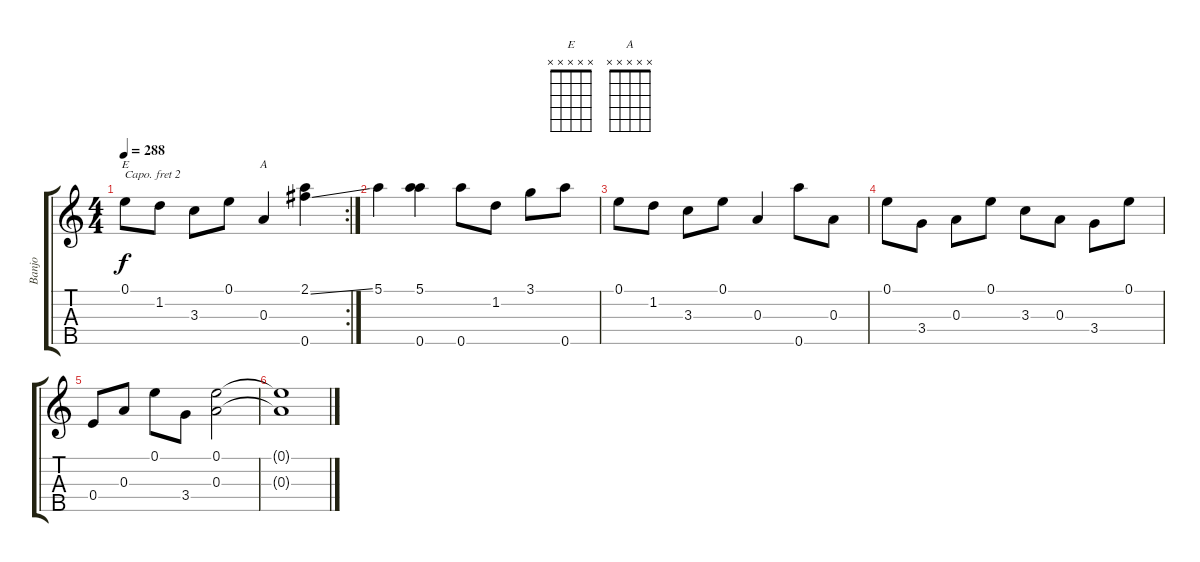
\track ("Banjo" "Banjo") {instrument banjo}
\staff {score tabs}
\capo 2
\tuning (D4 B3 G3 D3 G4) {hide}
\displaytranspose 12
\chord ("E" x x x x x) {firstfret 0}
\chord ("A" x x x x x) {firstfret 0}
\rc 2
\ts (4 4)
\tempo 288
\clef g2
\ks c
0.1.8{ch "E" dy f} 1.2.8 3.3.8 0.1.8 0.3.4{ch "A"} (2.1{ss} 0.5).4 |
5.1.4 (5.1 0.5).4 0.5.8 1.2.8 3.1.8 0.5.8 |
0.1.8 1.2.8 3.3.8 0.1.8 0.3.4 0.5.8 0.3.8 |
0.1.8 3.4.8 0.3.8 0.1.8 3.3.8 0.3.8 3.4.8 0.1.8 |
0.4.8 0.3.8 0.1.8 3.4.8 (0.1 0.3).2 |
(0.1{t} 0.3{t}).1
